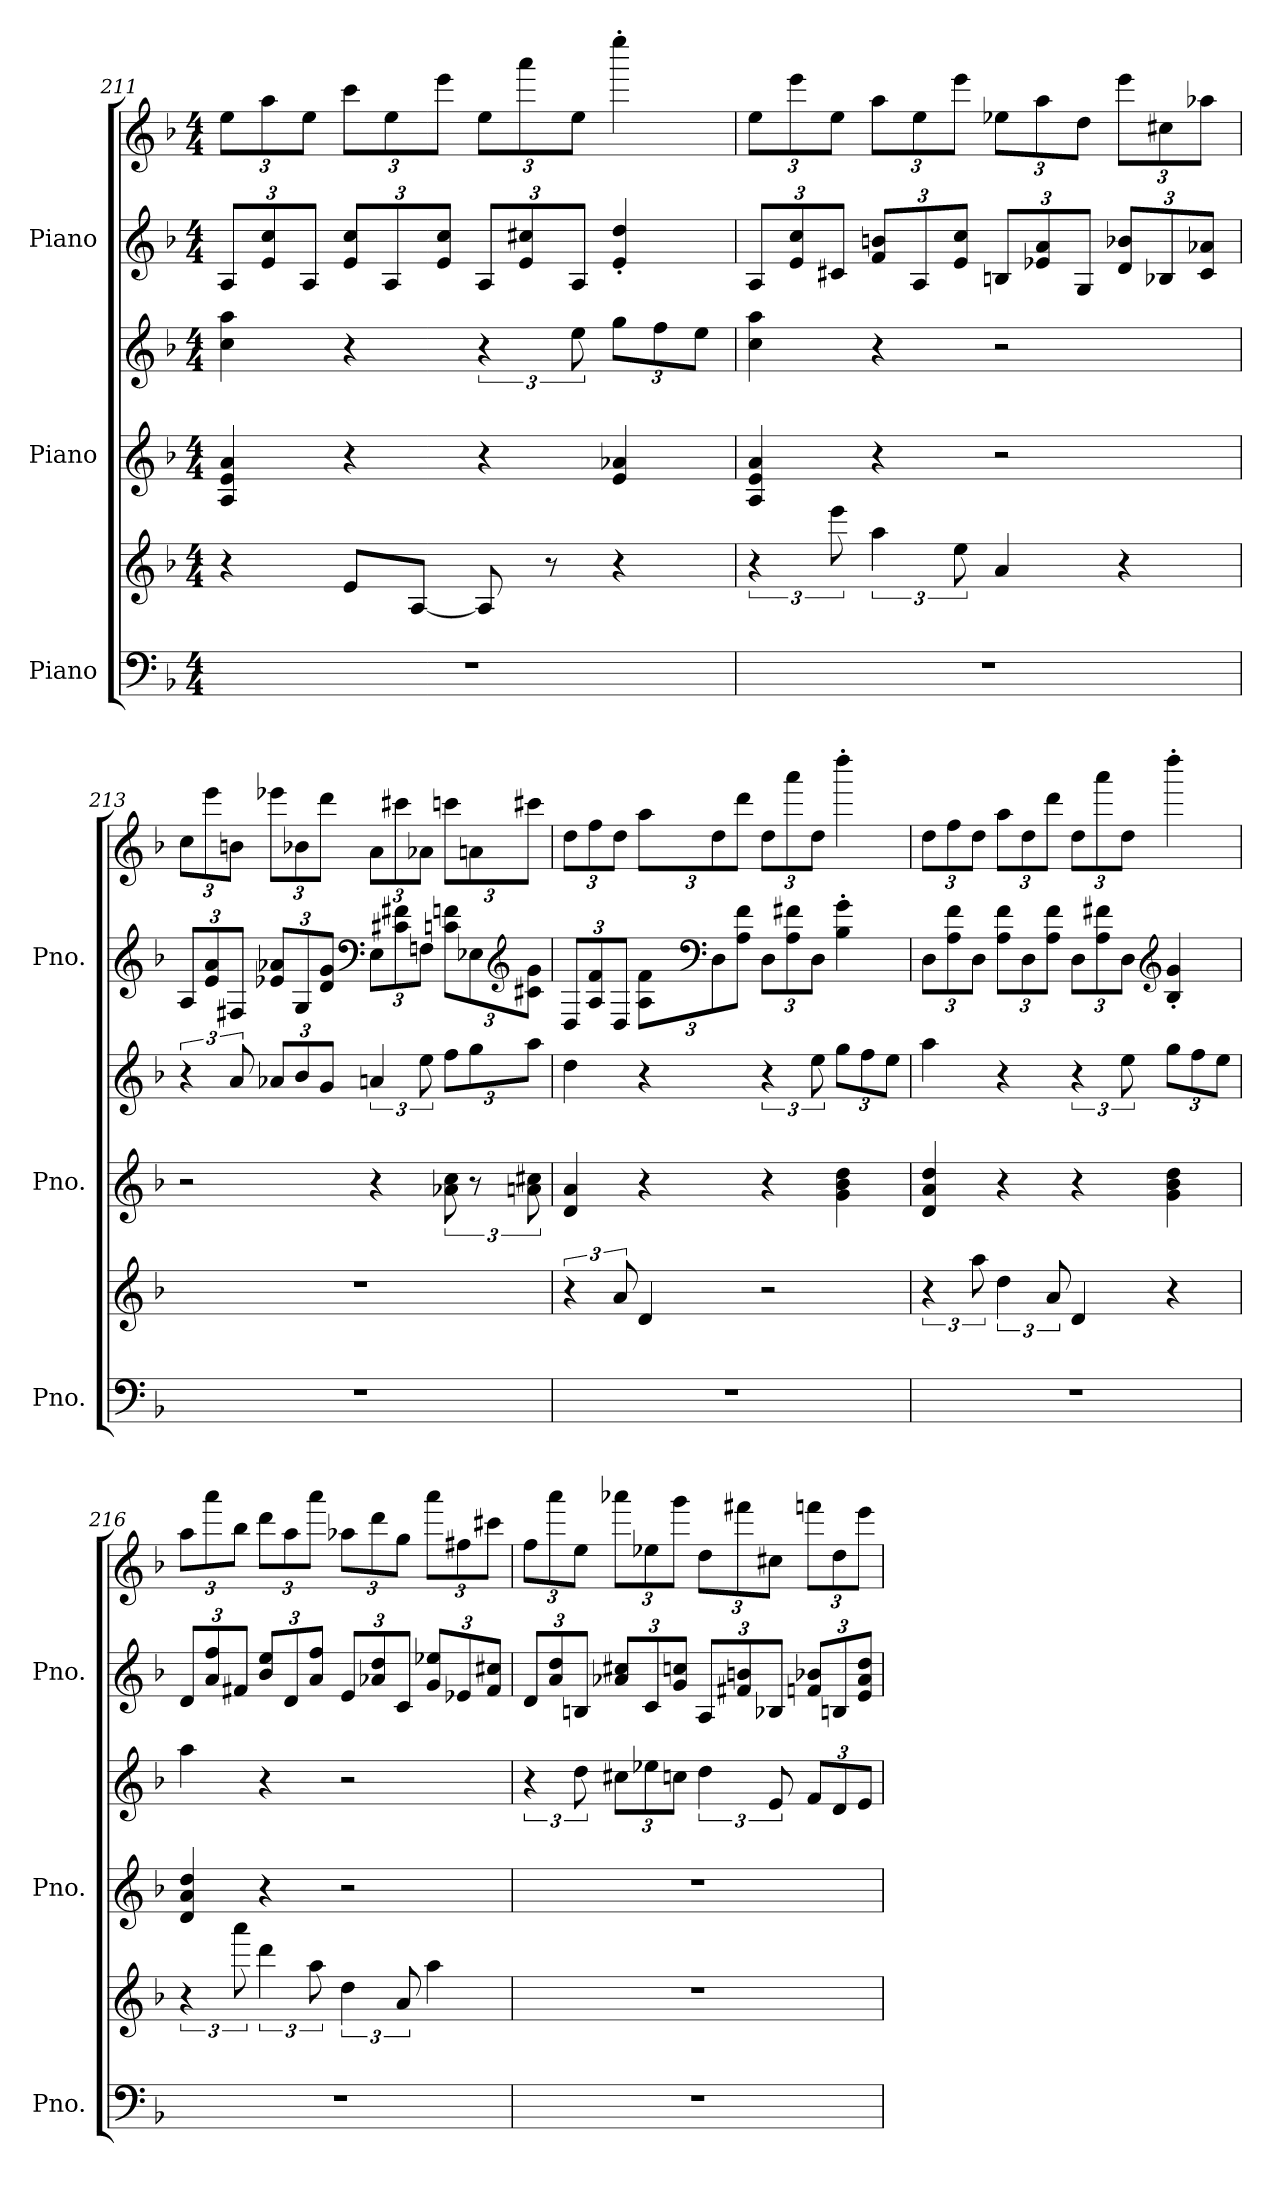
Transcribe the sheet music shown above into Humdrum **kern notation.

**kern	**kern	**kern	**kern	**kern	**kern
*part3	*part3	*part2	*part2	*part1	*part1
*staff6	*staff5	*staff4	*staff3	*staff2	*staff1
*I"Piano	*	*I"Piano	*	*I"Piano	*
*I'Pno.	*	*I'Pno.	*	*I'Pno.	*
*clefF4	*clefG2	*clefG2	*clefG2	*clefG2	*clefG2
*k[b-]	*k[b-]	*k[b-]	*k[b-]	*k[b-]	*k[b-]
*M4/4	*M4/4	*M4/4	*M4/4	*M4/4	*M4/4
*	*	*	*	*Xbrackettup	*Xbrackettup
=211	=211	=211	=211	=211	=211
1r	4r	4A/ 4e/ 4a/	4cc\ 4aa\	12A/L	12ee\L
.	.	.	.	12e/ 12cc/	12aa\
.	.	.	.	12A/J	12ee\J
.	8e/L	4r	4r	12e/ 12cc/L	12ccc\L
.	.	.	.	12A/	12ee\
.	[8A/J	.	.	.	.
.	.	.	.	12e/ 12cc/J	12eee\J
.	8A/]	4r	6r	12A/L	12ee\L
.	.	.	.	12e/ 12cc#X/	12aaa\
.	8r	.	.	.	.
.	.	.	12ee\	12A/J	12ee\J
*	*	*	*Xbrackettup	*	*
.	4r	4e/ 4a-X/	12gg\L	4e/' 4dd/'	4eeee'\
.	.	.	12ff\	.	.
.	.	.	12ee\J	.	.
=212	=212	=212	=212	=212	=212
1r	6r	4A/ 4e/ 4a/	4cc\ 4aa\	12A/L	12ee\L
.	.	.	.	12e/ 12cc/	12eee\
.	12eee\	.	.	12c#X/J	12ee\J
.	6aa\	4r	4r	12f/ 12bn/L	12aa\L
.	.	.	.	12A/	12ee\
.	12ee\	.	.	12e/ 12cc/J	12eee\J
.	4a/	2r	2r	12Bn/L	12ee-X\L
.	.	.	.	12e-X/ 12a/	12aa\
.	.	.	.	12G/J	12dd\J
.	4r	.	.	12d/ 12b-X/L	12eee\L
.	.	.	.	12B-X/	12cc#X\
.	.	.	.	12c#/ 12a-X/J	12aa-X\J
!!LO:PB:g=z
=213	=213	=213	=213	=213	=213
*	*	*	*brackettup	*	*
1r	1r	2r	6r	12A/L	12cc\L
.	.	.	.	12e/ 12a/	12eee\
.	.	.	12a/	12F#X/J	12bn\J
*	*	*	*Xbrackettup	*	*
.	.	.	12a-X/L	12e-X/ 12a-X/L	12eee-X\L
.	.	.	12b-/	12G/	12b-X\
.	.	.	12g/J	12d/ 12g/J	12ddd\J
*	*	*	*	*clefF4	*
*	*	*	*brackettup	*	*
.	.	4r	6an/	12E\L	12a\L
.	.	.	.	12c#X\ 12f#X\	12ccc#X\
.	.	.	12ee\	12Fn\J	12a-X\J
*	*	*	*Xbrackettup	*	*
.	.	12a-X\ 12cc\	12ff\L	12cn\ 12fn\L	12cccn\L
.	.	12r	12gg\	12E-X\	12an\
*	*	*	*	*clefG2	*
.	.	12an\ 12cc#X\	12aa\J	12c#X\ 12g\J	12ccc#X\J
=214	=214	=214	=214	=214	=214
1r	6r	4d/ 4a/	4dd\	12D/L	12dd\L
.	.	.	.	12A/ 12f/	12ff\
.	12a/	.	.	12D/J	12dd\J
.	4d/	4r	4r	12A\ 12f\L	12aa\L
*	*	*	*	*clefF4	*
.	.	.	.	12D\	12dd\
.	.	.	.	12A\ 12f\J	12ddd\J
*	*	*	*brackettup	*	*
.	2r	4r	6r	12D\L	12dd\L
.	.	.	.	12A\ 12f#X\	12aaa\
.	.	.	12ee\	12D\J	12dd\J
*	*	*	*Xbrackettup	*	*
.	.	4g\ 4b-\ 4dd\	12gg\L	4B-\' 4g\'	4dddd'\
.	.	.	12ff\	.	.
.	.	.	12ee\J	.	.
!!LO:LB:g=z
=215	=215	=215	=215	=215	=215
1r	6r	4d/ 4a/ 4dd/	4aa\	12D\L	12dd\L
.	.	.	.	12A\ 12f\	12ff\
.	12aa\	.	.	12D\J	12dd\J
.	6dd\	4r	4r	12A\ 12f\L	12aa\L
.	.	.	.	12D\	12dd\
.	12a/	.	.	12A\ 12f\J	12ddd\J
*	*	*	*brackettup	*	*
.	4d/	4r	6r	12D\L	12dd\L
.	.	.	.	12A\ 12f#X\	12aaa\
.	.	.	12ee\	12D\J	12dd\J
*	*	*	*	*clefG2	*
*	*	*	*Xbrackettup	*	*
.	4r	4g\ 4b-\ 4dd\	12gg\L	4B-/' 4g/'	4dddd'\
.	.	.	12ff\	.	.
.	.	.	12ee\J	.	.
=216	=216	=216	=216	=216	=216
1r	6r	4d/ 4a/ 4dd/	4aa\	12d/L	12aa\L
.	.	.	.	12a/ 12ff/	12aaa\
.	12aaa\	.	.	12f#X/J	12bb-\J
.	6ddd\	4r	4r	12b-/ 12ee/L	12ddd\L
.	.	.	.	12d/	12aa\
.	12aa\	.	.	12a/ 12ff/J	12aaa\J
.	6dd\	2r	2r	12e/L	12aa-X\L
.	.	.	.	12a-X/ 12dd/	12ddd\
.	12a/	.	.	12c/J	12gg\J
.	4aa\	.	.	12g/ 12ee-X/L	12aaa\L
.	.	.	.	12e-X/	12ff#X\
.	.	.	.	12f#/ 12cc#X/J	12ccc#X\J
!!LO:PB:g=z
=217	=217	=217	=217	=217	=217
*	*	*	*brackettup	*	*
1r	1r	1r	6r	12d/L	12ff\L
.	.	.	.	12a/ 12dd/	12aaa\
.	.	.	12dd\	12Bn/J	12ee\J
*	*	*	*Xbrackettup	*	*
.	.	.	12cc#X\L	12a-X/ 12cc#X/L	12aaa-X\L
.	.	.	12ee-X\	12c/	12ee-X\
.	.	.	12ccn\J	12g/ 12ccn/J	12ggg\J
*	*	*	*brackettup	*	*
.	.	.	6dd\	12A/L	12dd\L
.	.	.	.	12f#X/ 12bn/	12fff#X\
.	.	.	12e/	12B-X/J	12cc#X\J
*	*	*	*Xbrackettup	*	*
.	.	.	12f/L	12fn/ 12b-X/L	12fffn\L
.	.	.	12d/	12Bn/	12dd\
.	.	.	12e/J	12e/ 12a-/ 12dd/J	12eee\J
=	=	=	=	=	=
*-	*-	*-	*-	*-	*-
